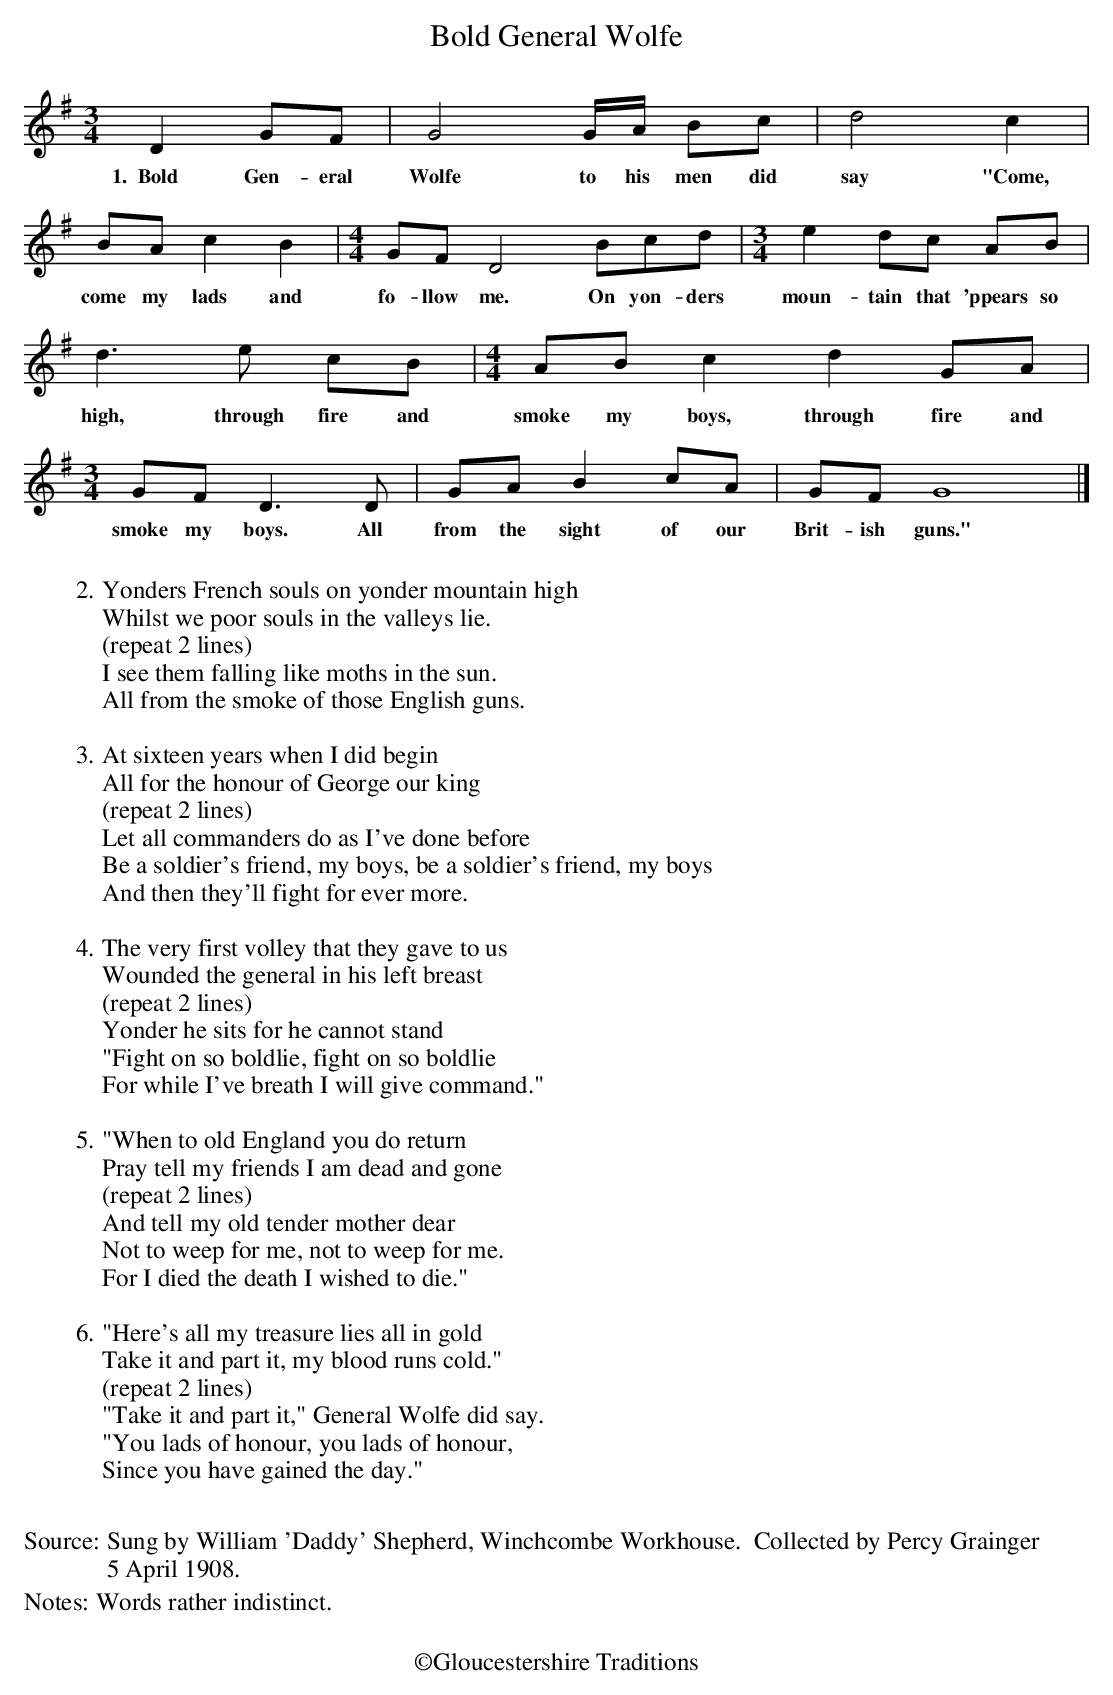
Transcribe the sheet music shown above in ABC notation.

X:1
T: Bold General Wolfe
M: 3/4
L: 1/4
K: G
DG/F/|G2 G/4A/4 B/c/|d2c|
w:1.~~Bold Gen-eral Wolfe to his men did say "Come,
B/A/ cB|[M:4/4]G/F/D2B/c/d/|[M:3/4]ed/c/ A/B/|
w:come my lads and fo-llow me.  On yon-ders moun-tain that 'ppears so
d> e2/ c/B/ | [M:4/4]A/B/cdG/A/ |
w:high, through fire and smoke my boys, through fire and
[M:3/4]G/F/D>D|G/A/B c/A/|G/F/G4|]
w:smoke my boys.  All from the sight of our Brit-ish guns."
W:
W:2.  Yonders French souls on yonder mountain high
W:Whilst we poor souls in the valleys lie.
W:(repeat 2 lines)
W:I see them falling like moths in the sun.
W:All from the smoke of those English guns.
W:
W:3.  At sixteen years when I did begin
W:All for the honour of George our king
W:(repeat 2 lines)
W:Let all commanders do as I've done before
W:Be a soldier's friend, my boys, be a soldier's friend, my boys
W:And then they'll fight for ever more.
W:
W:4. The very first volley that they gave to us
W:Wounded the general in his left breast
W:(repeat 2 lines)
W:Yonder he sits for he cannot stand
W:"Fight on so boldlie, fight on so boldlie
W:For while I've breath I will give command."
W:
W:5.  "When to old England you do return
W:Pray tell my friends I am dead and gone
W:(repeat 2 lines)
W:And tell my old tender mother dear
W:Not to weep for me, not to weep for me.
W:For I died the death I wished to die."
W:
W:6. "Here's all my treasure lies all in gold
W:Take it and part it, my blood runs cold."
W:(repeat 2 lines)
W:"Take it and part it," General Wolfe did say.
W:"You lads of honour, you lads of honour,
W:Since you have gained the day."
